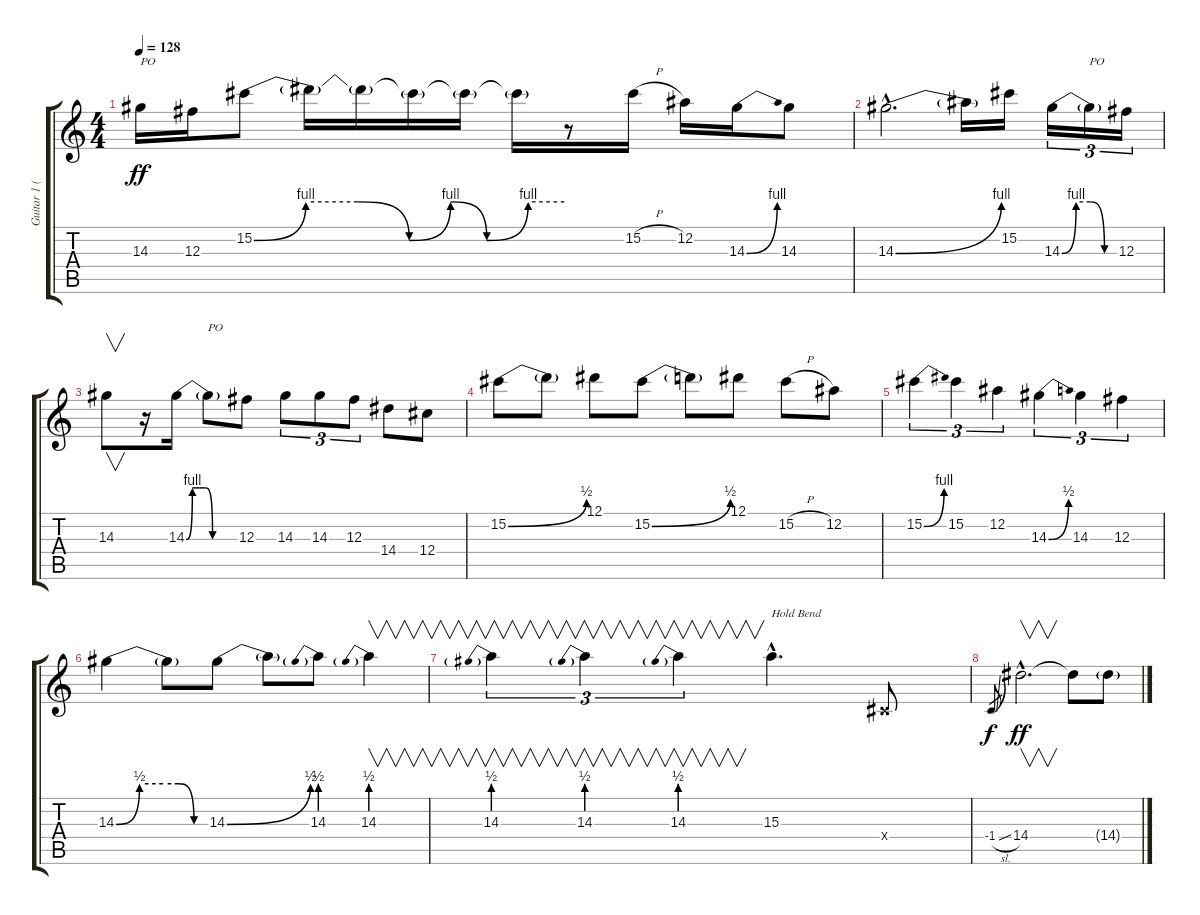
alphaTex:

\track ("Guitar 1 (Slash)" "Guitar 1 (") {instrument distortionguitar}
\staff {score tabs}
\tuning (Eb4 Bb3 Gb3 Db3 Ab2 Eb2) {hide}
\ts (4 4)
\tempo 128
\clef g2
\ks c
14.3{t}.16{txt "PO" dy ff} 12.3.16 15.2{be (custom 0 0 10 4 20 4 30 0 38 4 45 0 53 4 60 4)}.8 15.2{t}.16 15.2{t}.16 15.2{t}.16 15.2{t}.16 15.2{t}.16 r.8 15.2{h}.16 12.2.16 14.3{be (bend 0 0 60 4)}.16 14.3.8 |
14.3{be (bend 0 0 60 4) hac}.2{d} 14.3{t}.16 15.2.16 14.3{be (custom 0 0 15 4 30 4 45 0 60 0)}.16{tu (3 2)} 14.3{t}.16{tu (3 2) txt "PO"} 12.3.16{tu (3 2)} |
14.3.8{v} r.16 14.3{be (custom 0 0 7 4 15 4 22 4 30 0 45 0 60 0)}.16 14.3{t}.8{txt "PO"} 12.3.8 14.3.8{tu (3 2)} 14.3.8{tu (3 2)} 12.3.8{tu (3 2)} 14.4.8 12.4.8 |
15.2{be (bend 0 0 60 2)}.8 15.2{t}.8 12.1.8 15.2{be (bend 0 0 60 2)}.8 15.2{t}.8 12.1.8 15.2{h}.8 12.2.8 |
15.2{be (bend 0 0 60 4)}.4{tu (3 2)} 15.2.4{tu (3 2)} 12.2.4{tu (3 2)} 14.3{be (bend 0 0 60 2)}.4{tu (3 2)} 14.3.4{tu (3 2)} 12.3.4{tu (3 2)} |
14.3{be (custom 0 0 15 2 30 2 40 2 50 0 60 0)}.4 14.3{t}.8 14.3{be (bend 0 0 60 2)}.8 14.3{t}.8 14.3{be (prebend 0 2 60 2)}.8 14.3{be (prebend 0 2 60 2)}.4{v} |
14.3{be (prebend 0 2 60 2)}.4{v tu (3 2)} 14.3{be (prebend 0 2 60 2)}.4{v tu (3 2)} 14.3{be (prebend 0 2 60 2)}.4{v tu (3 2)} 15.3{hac}.4{d txt "Hold Bend"} 0.4{x}.8 |
-1.4{sl}.8{gr dy f} 14.4{hac}.2{v d dy ff} 14.4{t}.8 14.4{ss g}.8
